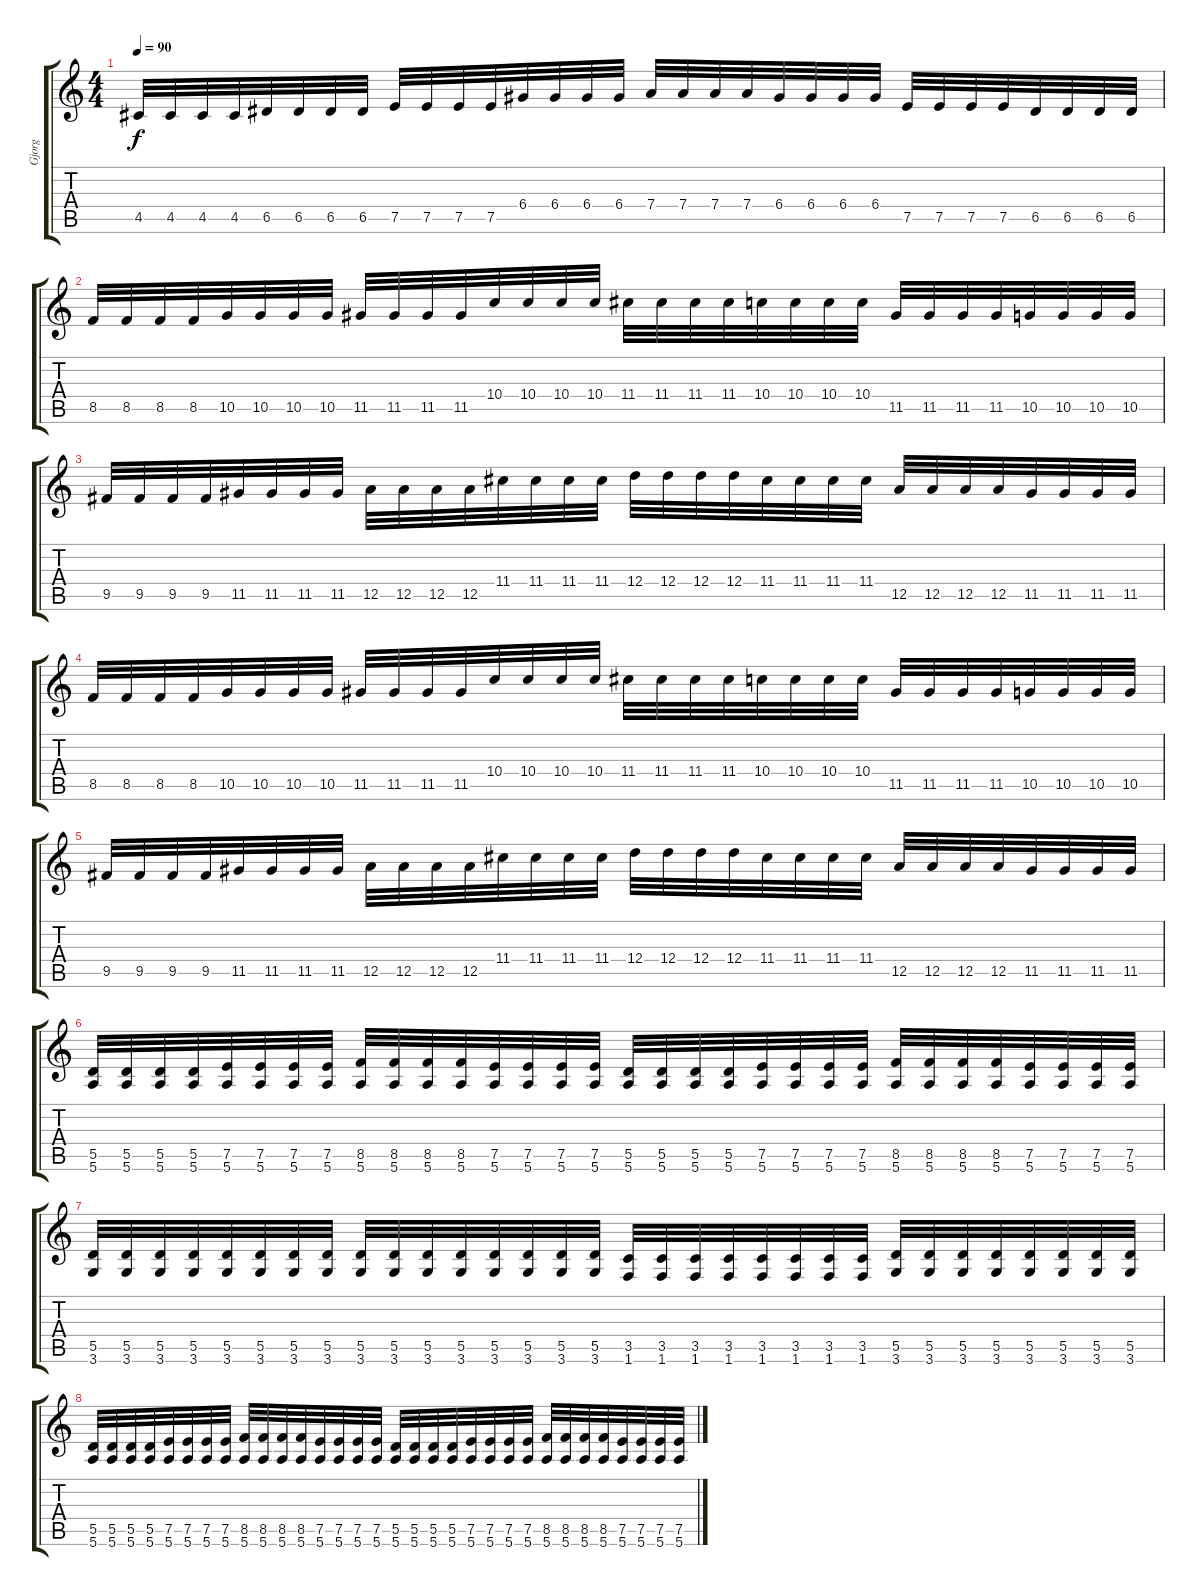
\track ("Gjorg" "Gjorg") {instrument overdrivenguitar}
\staff {score tabs}
\tuning (E4 B3 G3 D3 A2 E2) {hide}
\ts (4 4)
\tempo 90
\clef g2
\ks c
4.5.32{dy f} 4.5.32 4.5.32 4.5.32 6.5.32 6.5.32 6.5.32 6.5.32 7.5.32 7.5.32 7.5.32 7.5.32 6.4.32 6.4.32 6.4.32 6.4.32 7.4.32 7.4.32 7.4.32 7.4.32 6.4.32 6.4.32 6.4.32 6.4.32 7.5.32 7.5.32 7.5.32 7.5.32 6.5.32 6.5.32 6.5.32 6.5.32 |
8.5.32 8.5.32 8.5.32 8.5.32 10.5.32 10.5.32 10.5.32 10.5.32 11.5.32 11.5.32 11.5.32 11.5.32 10.4.32 10.4.32 10.4.32 10.4.32 11.4.32 11.4.32 11.4.32 11.4.32 10.4.32 10.4.32 10.4.32 10.4.32 11.5.32 11.5.32 11.5.32 11.5.32 10.5.32 10.5.32 10.5.32 10.5.32 |
9.5.32 9.5.32 9.5.32 9.5.32 11.5.32 11.5.32 11.5.32 11.5.32 12.5.32 12.5.32 12.5.32 12.5.32 11.4.32 11.4.32 11.4.32 11.4.32 12.4.32 12.4.32 12.4.32 12.4.32 11.4.32 11.4.32 11.4.32 11.4.32 12.5.32 12.5.32 12.5.32 12.5.32 11.5.32 11.5.32 11.5.32 11.5.32 |
8.5.32 8.5.32 8.5.32 8.5.32 10.5.32 10.5.32 10.5.32 10.5.32 11.5.32 11.5.32 11.5.32 11.5.32 10.4.32 10.4.32 10.4.32 10.4.32 11.4.32 11.4.32 11.4.32 11.4.32 10.4.32 10.4.32 10.4.32 10.4.32 11.5.32 11.5.32 11.5.32 11.5.32 10.5.32 10.5.32 10.5.32 10.5.32 |
9.5.32 9.5.32 9.5.32 9.5.32 11.5.32 11.5.32 11.5.32 11.5.32 12.5.32 12.5.32 12.5.32 12.5.32 11.4.32 11.4.32 11.4.32 11.4.32 12.4.32 12.4.32 12.4.32 12.4.32 11.4.32 11.4.32 11.4.32 11.4.32 12.5.32 12.5.32 12.5.32 12.5.32 11.5.32 11.5.32 11.5.32 11.5.32 |
(5.5 5.6).32 (5.5 5.6).32 (5.5 5.6).32 (5.5 5.6).32 (7.5 5.6).32 (7.5 5.6).32 (7.5 5.6).32 (7.5 5.6).32 (8.5 5.6).32 (8.5 5.6).32 (8.5 5.6).32 (8.5 5.6).32 (7.5 5.6).32 (7.5 5.6).32 (7.5 5.6).32 (7.5 5.6).32 (5.5 5.6).32 (5.5 5.6).32 (5.5 5.6).32 (5.5 5.6).32 (7.5 5.6).32 (7.5 5.6).32 (7.5 5.6).32 (7.5 5.6).32 (8.5 5.6).32 (8.5 5.6).32 (8.5 5.6).32 (8.5 5.6).32 (7.5 5.6).32 (7.5 5.6).32 (7.5 5.6).32 (7.5 5.6).32 |
(5.5 3.6).32 (5.5 3.6).32 (5.5 3.6).32 (5.5 3.6).32 (5.5 3.6).32 (5.5 3.6).32 (5.5 3.6).32 (5.5 3.6).32 (5.5 3.6).32 (5.5 3.6).32 (5.5 3.6).32 (5.5 3.6).32 (5.5 3.6).32 (5.5 3.6).32 (5.5 3.6).32 (5.5 3.6).32 (3.5 1.6).32 (3.5 1.6).32 (3.5 1.6).32 (3.5 1.6).32 (3.5 1.6).32 (3.5 1.6).32 (3.5 1.6).32 (3.5 1.6).32 (5.5 3.6).32 (5.5 3.6).32 (5.5 3.6).32 (5.5 3.6).32 (5.5 3.6).32 (5.5 3.6).32 (5.5 3.6).32 (5.5 3.6).32 |
(5.5 5.6).32 (5.5 5.6).32 (5.5 5.6).32 (5.5 5.6).32 (7.5 5.6).32 (7.5 5.6).32 (7.5 5.6).32 (7.5 5.6).32 (8.5 5.6).32 (8.5 5.6).32 (8.5 5.6).32 (8.5 5.6).32 (7.5 5.6).32 (7.5 5.6).32 (7.5 5.6).32 (7.5 5.6).32 (5.5 5.6).32 (5.5 5.6).32 (5.5 5.6).32 (5.5 5.6).32 (7.5 5.6).32 (7.5 5.6).32 (7.5 5.6).32 (7.5 5.6).32 (8.5 5.6).32 (8.5 5.6).32 (8.5 5.6).32 (8.5 5.6).32 (7.5 5.6).32 (7.5 5.6).32 (7.5 5.6).32 (7.5 5.6).32
